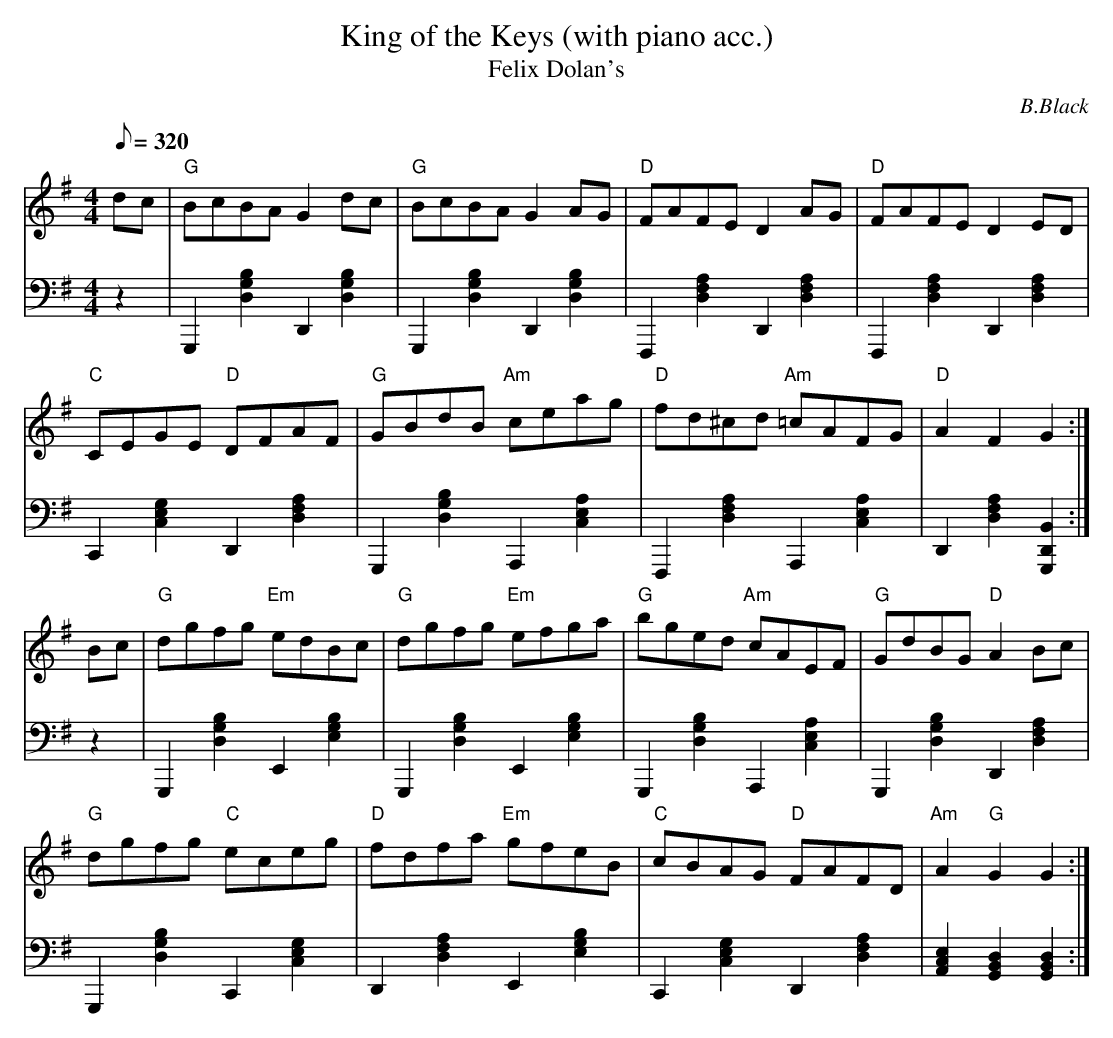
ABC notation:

X:1
T: King of the Keys (with piano acc.)
T: Felix Dolan's
C: B.Black
L: 1/8
Q: 1/8=320
M: 4/4
V: 1 program 1 73 %flute
V: 2 program 1 01 volume=70 clef=bass m=D
K: G
[V:1] dc|"G"BcBA G2 dc|"G"BcBA G2 AG|"D"FAFE D2 AG|"D"FAFE D2 ED|
[V:2] z2|G,,2[G2D2B2]D,2[D2B2G2]|G,,2[G2D2B2]D,2[D2B2G2]|F,,2[F2A2D2]D,2[D2F2A2]|\
F,,2[F2A2D2]D,2[D2A2F2]|
[V:1] "C"CEGE "D"DFAF|"G"GBdB "Am"ceag|"D"fd^cd "Am"=cAFG|"D"A2 F2 G2 :|
[V:2] C,2[C2G2E2]D,2[D2A2F2]|G,,2[G2D2B2]A,,2[A2E2C2]|F,,2[F2A2D2]A,,2[A2C2E2]|\
D,2[D2A2F2][G,,2D,2B,2]:|
[V:1] Bc|"G"dgfg "Em"edBc|"G"dgfg "Em"efga|"G"bged "Am"cAEF|"G"GdBG "D"A2 Bc|
[V:2] z2|G,,2[G2D2B2]E,2[E2B2G2]|G,,2[G2D2B2]E,2[B2E2G2]|G,,2[G2D2B2]A,,2[E2C2A2]|\
G,,2[G2D2B2]D,2[D2A2F2]|
[V:1]"G"dgfg "C"eceg|"D"fdfa "Em"gfeB|"C"cBAG "D"FAFD|"Am"A2 "G"G2 G2 :|
[V:2] G,,2[G2D2B2]C,2[C2G2E2]|D,2[D2A2F2]E,2[B2E2G2]|C,2[C2G2E2]D,2[D2A2F2]|\
[A,2E2C2][G,2D2B,2][G,2D2B,2]:|
